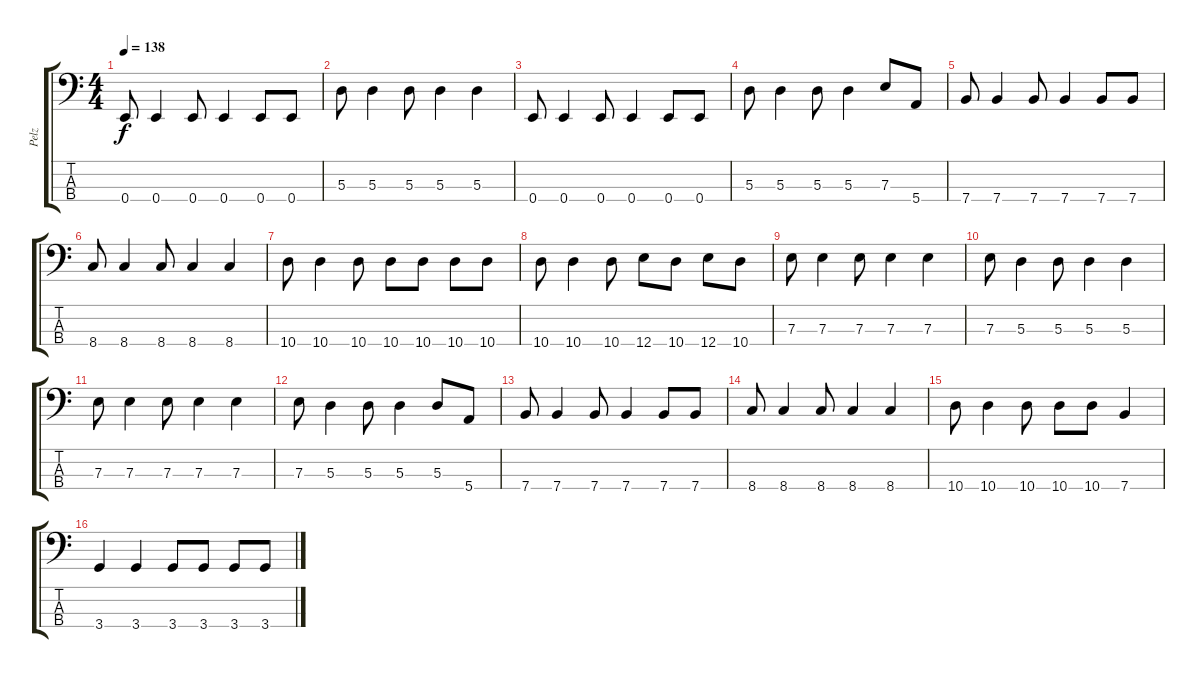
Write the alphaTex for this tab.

\track ("Pelz" "Pelz") {instrument electricbassfinger}
\staff {score tabs}
\tuning (G2 D2 A1 E1) {hide}
\ts (4 4)
\tempo 138
\clef f4
\ks c
0.4.8{dy f} 0.4.4 0.4.8 0.4.4 0.4.8 0.4.8 |
5.3.8 5.3.4 5.3.8 5.3.4 5.3.4 |
0.4.8 0.4.4 0.4.8 0.4.4 0.4.8 0.4.8 |
5.3.8 5.3.4 5.3.8 5.3.4 7.3.8 5.4.8 |
7.4.8 7.4.4 7.4.8 7.4.4 7.4.8 7.4.8 |
8.4.8 8.4.4 8.4.8 8.4.4 8.4.4 |
10.4.8 10.4.4 10.4.8 10.4.8 10.4.8 10.4.8 10.4.8 |
10.4.8 10.4.4 10.4.8 12.4.8 10.4.8 12.4.8 10.4.8 |
7.3.8 7.3.4 7.3.8 7.3.4 7.3.4 |
7.3.8 5.3.4 5.3.8 5.3.4 5.3.4 |
7.3.8 7.3.4 7.3.8 7.3.4 7.3.4 |
7.3.8 5.3.4 5.3.8 5.3.4 5.3.8 5.4.8 |
7.4.8 7.4.4 7.4.8 7.4.4 7.4.8 7.4.8 |
8.4.8 8.4.4 8.4.8 8.4.4 8.4.4 |
10.4.8 10.4.4 10.4.8 10.4.8 10.4.8 7.4.4 |
3.4.4 3.4.4 3.4.8 3.4.8 3.4.8 3.4.8
